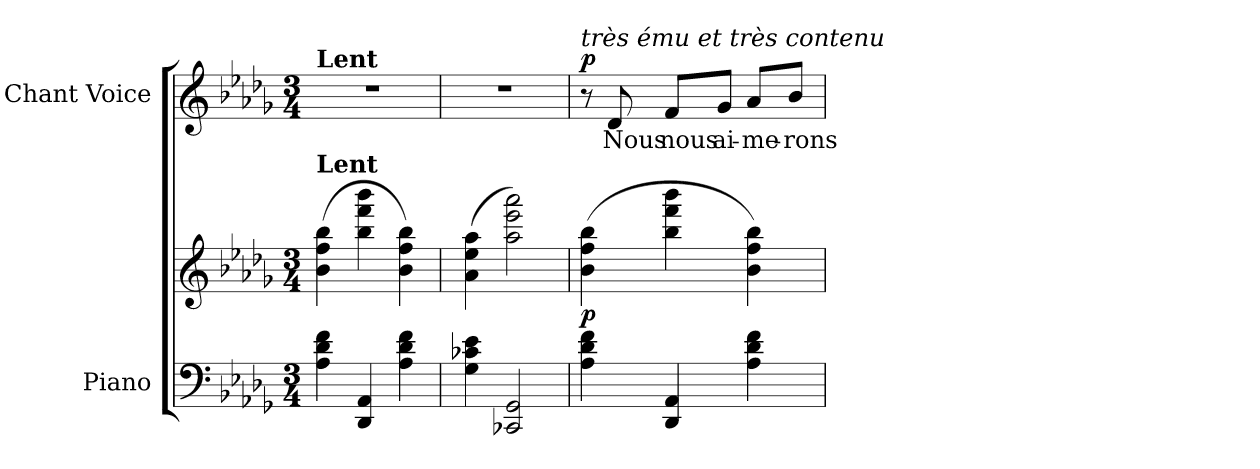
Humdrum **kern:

**kern	**kern	**dynam	**kern	**text	**dynam
*part2	*part2	*part2	*part1	*part1	*part1
*staff3	*staff2	*staff2/3	*staff1	*staff1	*staff1
*I"Piano	*	*	*I"Chant Voice	*	*
*I'Pno	*	*	*	*	*
*clefF4	*clefG2	*	*clefG2	*	*
*k[b-e-a-d-g-]	*k[b-e-a-d-g-]	*	*k[b-e-a-d-g-]	*	*
*M3/4	*M3/4	*	*M3/4	*	*
=1	=1	=1	=1	=1	=1
!	!	!	!LO:TX:a:B:t=Lent	!	!
!	!LO:TX:a:B:t=Lent	!	!	!	!
!	!	!LO:DY:b	!	!	!
!	!	!LO:DY:n=1:b	!	!	!
4A-\ 4d-\ 4f\	(>4b-\ 4ff\ 4bb-\	pp other-dynamics	2.r	.	.
4DD-/ 4AA-/	4bb-\ 4fff\ 4bbb-\	.	.	.	.
4A-\ 4d-\ 4f\	4b-\ 4ff\ 4bb-\)	.	.	.	.
=2	=2	=2	=2	=2	=2
4G-\ 4c-X\ 4e-\	(>4a-\ 4ee-\ 4aa-\	.	2.r	.	.
2CC-X/ 2GG-/	2aa-\ 2eee-\ 2aaa-\)	.	.	.	.
=3	=3	=3	=3	=3	=3
!	!	!	!LO:TX:a:i:t=très ému et très contenu	!	!
!	!	!LO:DY:b	!	!	!LO:DY:a
4A-\ 4d-\ 4f\	(>4b-\ 4ff\ 4bb-\	p	8r	.	p
!	!	!	!	!LO:LY:b	!
.	.	.	8d-/	Nous	.
!	!	!	!	!LO:LY:b	!
4DD-/ 4AA-/	4bb-\ 4fff\ 4bbb-\	.	8f/L	nous	.
!	!	!	!	!LO:LY:b	!
.	.	.	8g-/J	ai-	.
!	!	!	!	!LO:LY:b	!
4A-\ 4d-\ 4f\	4b-\ 4ff\ 4bb-\)	.	8a-/L	-me-	.
!	!	!	!	!LO:LY:b	!
.	.	.	8b-/J	-rons	.
=	=	=	=	=	=
*-	*-	*-	*-	*-	*-
